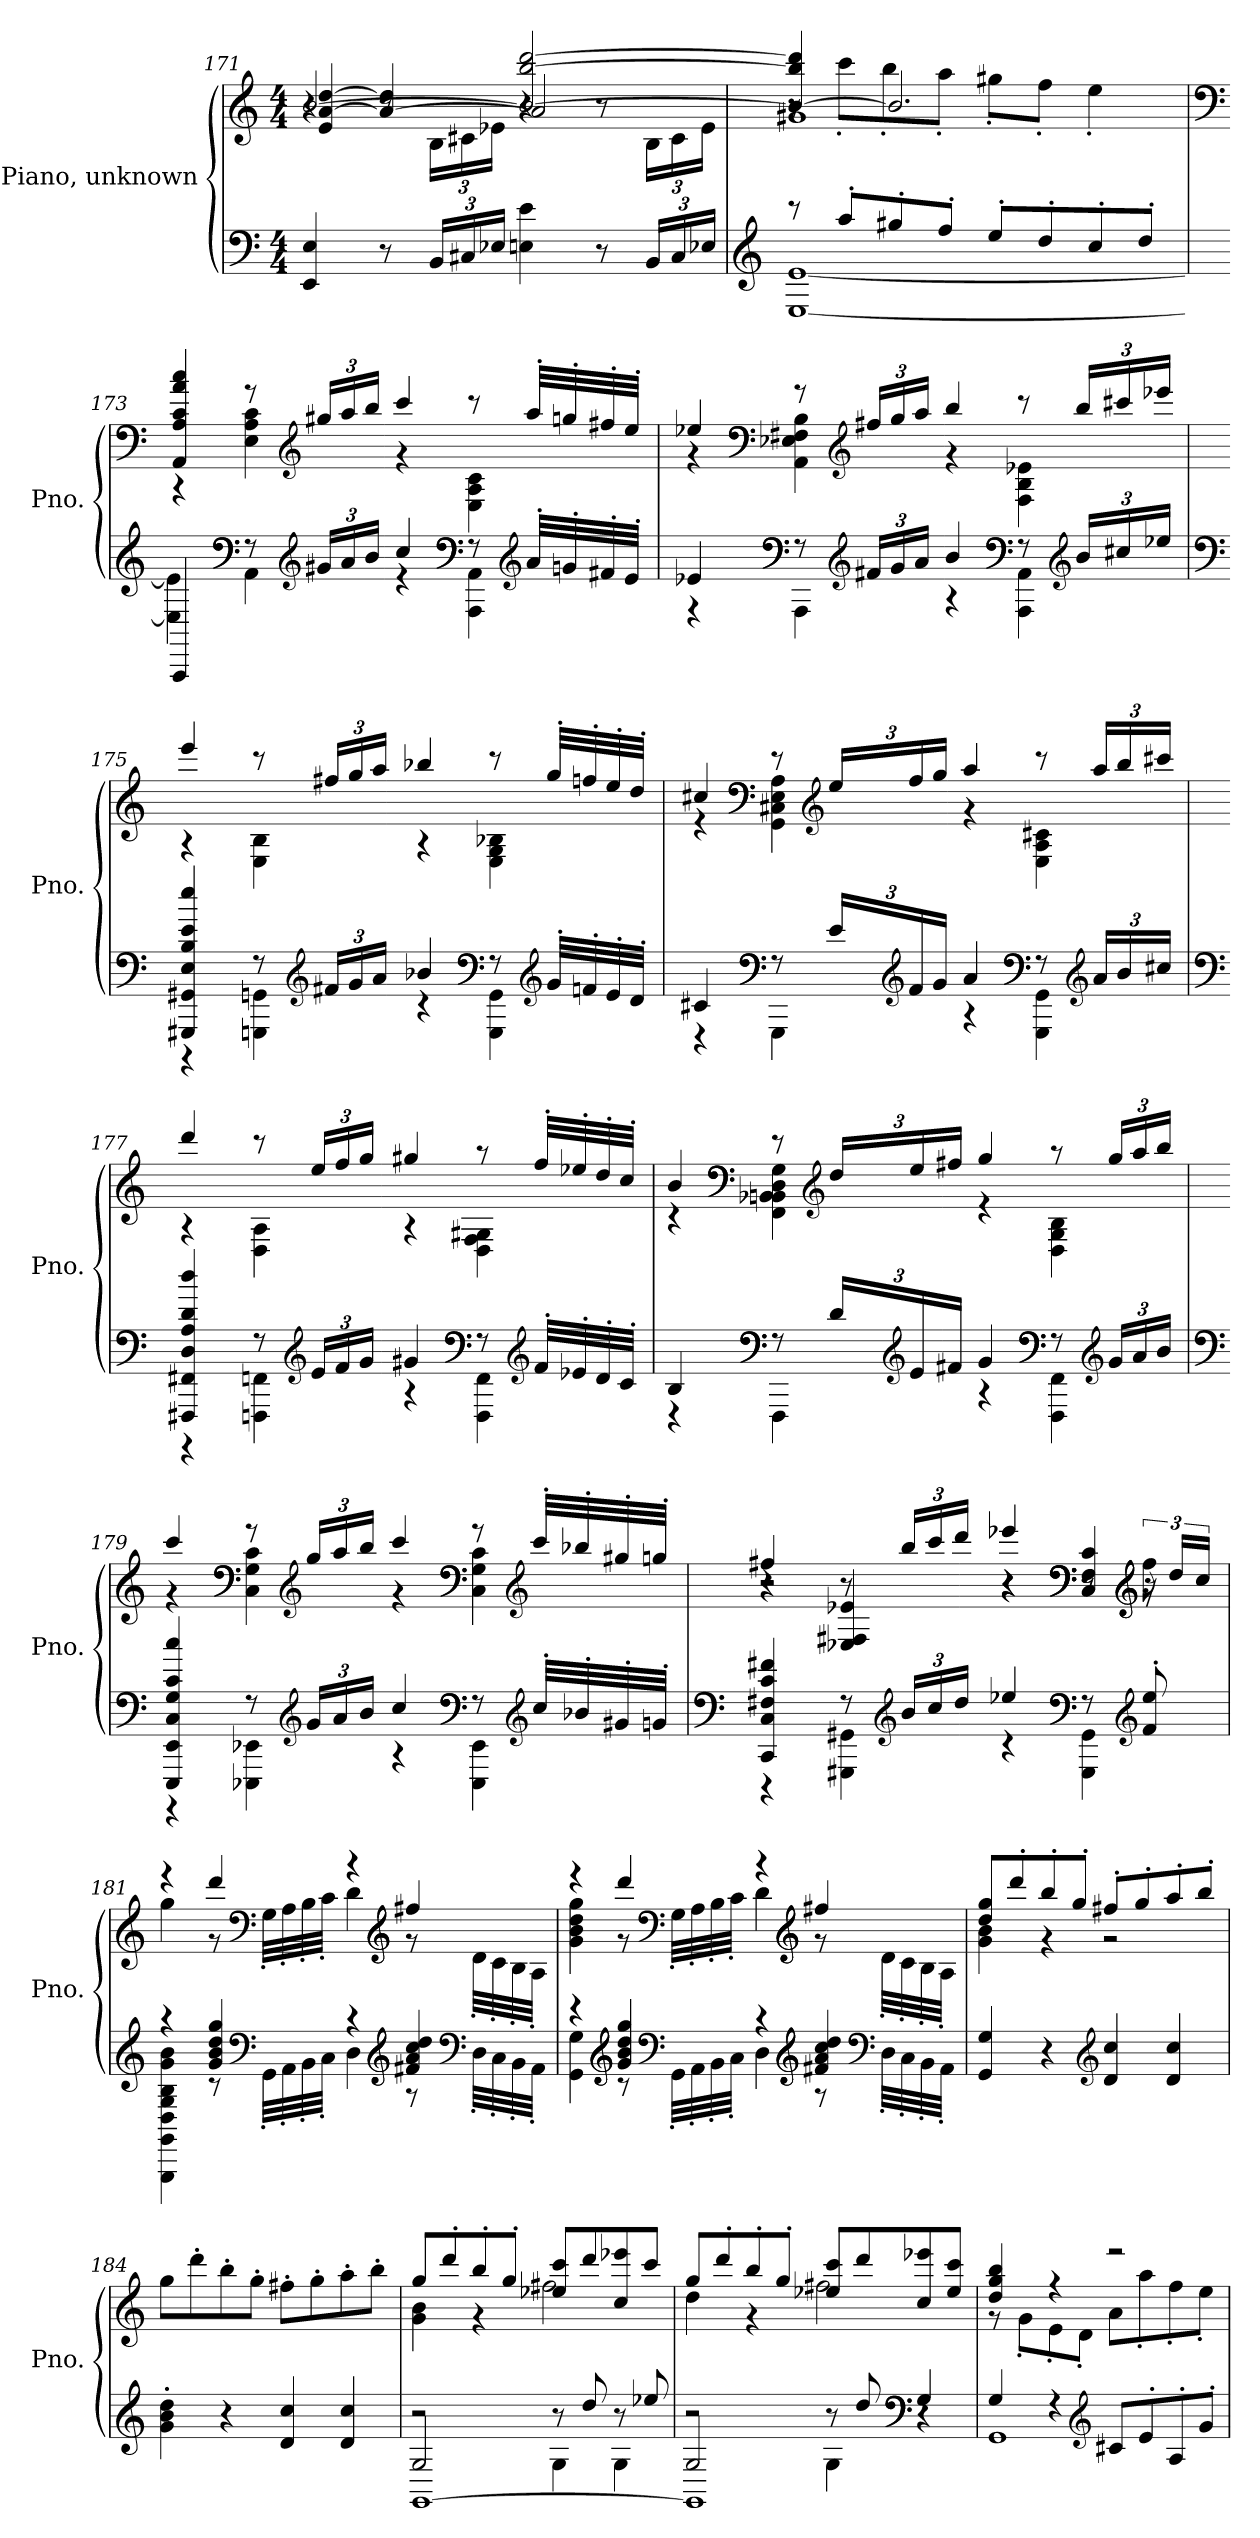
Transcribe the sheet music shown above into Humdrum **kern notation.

**kern	**kern
*part1	*part1
*staff2	*staff1
*I"Piano, unknown	*
*I'Pno.	*
!!LO:LB:g=z
*clefF4	*clefG2
*k[]	*k[]
*M4/4	*M4/4
=171	=171
*	*^
*	*	*^
4EE/ 4E/	[2b/	4r	4e/ [4a/ [4dd/
8r	.	8r	4a/_ 4dd/]
*Xbrackettup	*	*Xbrackettup	*
24BB/LL	.	24B\LL	.
24C#X/	.	24c#X\	.
24E-X/JJ	.	24e-X\JJ	.
4En\ 4e\	2b/_ [2bb/ [2ddd/	4r	2a/]
8r	.	8r	.
24BB/LL	.	24B\LL	.
24C#/	.	24c#\	.
24E-X/JJ	.	24e-\JJ	.
=172	=172	=172	=172
*clefG2	*	*	*
*^	*	*	*
8r	[1E [1e	4b/_ 4bb/] 4ddd/]	8r	1g#X
8aa'/L	.	.	8ccc'\L	.
8gg#X'/	.	2.b/]	8bb'\	.
8ff'/J	.	.	8aa'\J	.
8ee'/L	.	.	8gg#X'\L	.
8dd'/	.	.	8ff'\J	.
8cc'/	.	.	4ee'\	.
8dd'/J	.	.	.	.
*	*	*v	*v	*v
!!LO:LB:g=z
=173	=173	=173
*	*	*clefF4
*	*	*^
4AAA/	4E\] 4e\]	4AA/ 4A/ 4c/ 4a/ 4cc/	4r
*clefF4	*	*	*
8r	4AA\	8r	4E\ 4A\ 4c\
*clefG2	*	*clefG2	*
24g#X/LL	.	24gg#X/LL	.
24a/	.	24aa/	.
24b/JJ	.	24bb/JJ	.
4cc/	4r	4ccc/	4r
*clefF4	*	*	*
8r	4AAA\ 4AA\	8r	4E\ 4A\ 4c\
*clefG2	*	*	*
32a'/LLL	.	32aa'/LLL	.
32gn'/	.	32ggn'/	.
32f#X'/	.	32ff#X'/	.
32e'/JJJ	.	32ee'/JJJ	.
=174	=174	=174	=174
4e-X/	4r	4ee-X/	4r
*clefF4	*	*clefF4	*
8r	4AAA\	8r	4AA\ 4E-X\ 4F#X\ 4B\
*clefG2	*	*clefG2	*
24f#X/LL	.	24ff#X/LL	.
24g/	.	24gg/	.
24a/JJ	.	24aa/JJ	.
4b/	4r	4bb/	4r
*clefF4	*	*	*
8r	4AAA\ 4AA\	8r	4F#\ 4B\ 4e-X\
*clefG2	*	*	*
24b/LL	.	24bb/LL	.
24cc#X/	.	24ccc#X/	.
24ee-X/JJ	.	24eee-X/JJ	.
!!LO:PB:g=z	!!
=175	=175	=175	=175
*clefF4	*	*	*
4GGG#X/ 4GG#X/ 4E/ 4B/ 4e/ 4ee/	4r	4eee/	4r
8r	4GGGn\ 4GGn\	8r	4E\ 4B\
*clefG2	*	*	*
24f#X/LL	.	24ff#X/LL	.
24g/	.	24gg/	.
24a/JJ	.	24aa/JJ	.
4b-X/	4r	4bb-X/	4r
*clefF4	*	*	*
8r	4GGG\ 4GG\	8r	4E\ 4G\ 4B-X\
*clefG2	*	*	*
32g'/LLL	.	32gg'/LLL	.
32fn'/	.	32ffn'/	.
32e'/	.	32ee'/	.
32d'/JJJ	.	32dd'/JJJ	.
=176	=176	=176	=176
4c#X/	4r	4cc#X/	4r
*clefF4	*	*clefF4	*
8r	4GGG\	8r	4GG\ 4C#X\ 4E\ 4A\
*	*	*clefG2	*
24e/LL	.	24ee/LL	.
*clefG2	*	*	*
24f/	.	24ff/	.
24g/JJ	.	24gg/JJ	.
4a/	4r	4aa/	4r
*clefF4	*	*	*
8r	4GGG\ 4GG\	8r	4E\ 4A\ 4c#X\
*clefG2	*	*	*
24a/LL	.	24aa/LL	.
24b/	.	24bb/	.
24cc#X/JJ	.	24ccc#X/JJ	.
!!LO:LB:g=z	!!
=177	=177	=177	=177
*clefF4	*	*	*
4FFF#X/ 4FF#X/ 4D/ 4A/ 4d/ 4dd/	4r	4ddd/	4r
8r	4FFFn\ 4FFn\	8r	4D\ 4A\
*clefG2	*	*	*
24e/LL	.	24ee/LL	.
24f/	.	24ff/	.
24g/JJ	.	24gg/JJ	.
4g#X/	4r	4gg#X/	4r
*clefF4	*	*	*
8r	4FFF\ 4FF\	8r	4D\ 4F\ 4G#X\
*clefG2	*	*	*
32f'/LLL	.	32ff'/LLL	.
32e-X'/	.	32ee-X'/	.
32d'/	.	32dd'/	.
32c'/JJJ	.	32cc'/JJJ	.
=178	=178	=178	=178
4B/	4r	4b/	4r
*clefF4	*	*clefF4	*
8r	4FFF\	8r	4FF\ 4BB-X\ 4BBn\ 4D\ 4G\
*	*	*clefG2	*
24d/LL	.	24dd/LL	.
*clefG2	*	*	*
24e/	.	24ee/	.
24f#X/JJ	.	24ff#X/JJ	.
4g/	4r	4gg/	4r
*clefF4	*	*	*
8r	4FFF\ 4FF\	8r	4D\ 4G\ 4B\
*clefG2	*	*	*
24g/LL	.	24gg/LL	.
24a/	.	24aa/	.
24b/JJ	.	24bb/JJ	.
!!LO:LB:g=z	!!
=179	=179	=179	=179
*clefF4	*	*	*
4EEE/ 4EE/ 4C/ 4G/ 4c/ 4cc/	4r	4ccc/	4r
*	*	*clefF4	*
8r	4EEE-X\ 4EE-X\	8r	4C\ 4G\ 4c\
*clefG2	*	*clefG2	*
24g/LL	.	24gg/LL	.
24a/	.	24aa/	.
24b/JJ	.	24bb/JJ	.
4cc/	4r	4ccc/	4r
*clefF4	*	*clefF4	*
8r	4EEE-\ 4EE-\	8r	4C\ 4G\ 4c\
*clefG2	*	*clefG2	*
32cc'/LLL	.	32ccc'/LLL	.
32b-X'/	.	32bb-X'/	.
32g#X'/	.	32gg#X'/	.
32gn'/JJJ	.	32ggn'/JJJ	.
*	*	*v	*v
=180	=180	=180
*clefF4	*	*
*	*	*^
*	*	*	*^
4CC/ 4C/ 4F#X/ 4c/ 4f#X/	4r	4ff#X/	2r	4r
8r	4GGG#X\ 4GG#X\	8r	.	4E-X/ 4F#X/ 4e-X/
*clefG2	*	*	*	*
24b/LL	.	24bb/LL	.	.
24cc/	.	24ccc/	.	.
24dd/JJ	.	24ddd/JJ	.	.
4ee-X/	4r	4eee-X/	4r	4r
*clefF4	*	*clefF4	*	*
8r	4GGG#\ 4GG#\	8r	8r	4C/ 4F#/ 4c/
*clefG2	*	*clefG2	*	*
*	*	*brackettup	*	*
8f#/' 8ee-/'	.	24r	8ff#\	.
.	.	24dd/LL	.	.
.	.	24cc/JJ	.	.
*	*	*	*v	*v
!!LO:LB:g=z
=181	=181	=181	=181
4r	4GGG\ 4GG\ 4D\ 4G\ 4B\ 4g\ 4b\	4r	4gg\
4g/ 4b/ 4dd/ 4gg/	8r	4ddd/	8r
*clefF4	*	*clefF4	*
.	32GG'\LLL	.	32G'\LLL
.	32AA'\	.	32A'\
.	32BB'\	.	32B'\
.	32C'\JJJ	.	32c'\JJJ
4r	4D\	4r	4d\
*clefG2	*	*clefG2	*
4f#X/ 4a/ 4cc/ 4dd/	8r	4ff#X/	8r
*clefF4	*	*	*
.	32D'\LLL	.	32d'\LLL
.	32C'\	.	32c'\
.	32BB'\	.	32B'\
.	32AA'\JJJ	.	32A'\JJJ
=182	=182	=182	=182
4r	4GG\ 4G\	4r	4g\ 4b\ 4dd\ 4gg\
*clefG2	*	*	*
4g/ 4b/ 4dd/ 4gg/	8r	4ddd/	8r
*clefF4	*	*clefF4	*
.	32GG'\LLL	.	32G'\LLL
.	32AA'\	.	32A'\
.	32BB'\	.	32B'\
.	32C'\JJJ	.	32c'\JJJ
4r	4D\	4r	4d\
*clefG2	*	*clefG2	*
4f#X/ 4a/ 4cc/ 4dd/	8r	4ff#X/	8r
*clefF4	*	*	*
.	32D'\LLL	.	32d'\LLL
.	32C'\	.	32c'\
.	32BB'\	.	32B'\
.	32AA'\JJJ	.	32A'\JJJ
*v	*v	*	*
!!LO:LB:g=z	!!
=183	=183	=183
4GG/ 4G/	8dd/ 8gg/L	4g\ 4b\
.	8ddd'/	.
4r	8bb'/	4r
.	8gg'/J	.
*clefG2	*	*
4d/ 4cc/	8ff#X'/L	2r
.	8gg'/	.
4d/ 4cc/	8aa'/	.
.	8bb'/J	.
*	*v	*v
=184	=184
4g\' 4b\' 4dd\'	8gg\L
.	8ddd'\
4r	8bb'\
.	8gg'\J
4d/ 4cc/	8ff#X'\L
.	8gg'\
4d/ 4cc/	8aa'\
.	8bb'\J
=185	=185
*^	*^
*	*^	*	*
2G/	2r	[1GG	8gg/L	4g\ 4b\
.	.	.	8ddd'/	.
.	.	.	8bb'/	4r
.	.	.	8gg'/J	.
8r	4G\	.	8ee-X/ 8ccc/L	2ff#X\
8dd/	.	.	8ddd/	.
8r	4G\	.	8cc/ 8eee-X/	.
8ee-X/	.	.	8ccc/J	.
!!LO:LB:g=z	!!
=186	=186	=186	=186	=186
2G/	2r	1GG]	8gg/L	4dd\
.	.	.	8ddd'/	.
.	.	.	8bb'/	4r
.	.	.	8gg'/J	.
8r	4G\	.	8ee-X/ 8ccc/L	2ff#X\
8dd/	.	.	8ddd/	.
*clefF4	*	*	*	*
4G/	4r	.	8cc/ 8eee-X/	.
.	.	.	8ee-/ 8ccc/J	.
*	*v	*v	*	*
=187	=187	=187	=187
4G/	1GG	4dd/ 4gg/ 4bb/	8r
.	.	.	8g'\L
4r	.	4r	8e'\
.	.	.	8d'\J
*clefG2	*	*	*
8c#X/L	.	2r	8a\L
8e'/	.	.	8aa'\
8A'/	.	.	8ff'\
8g'/J	.	.	8ee'\J
*v	*v	*	*
*	*v	*v
=	=
*-	*-
